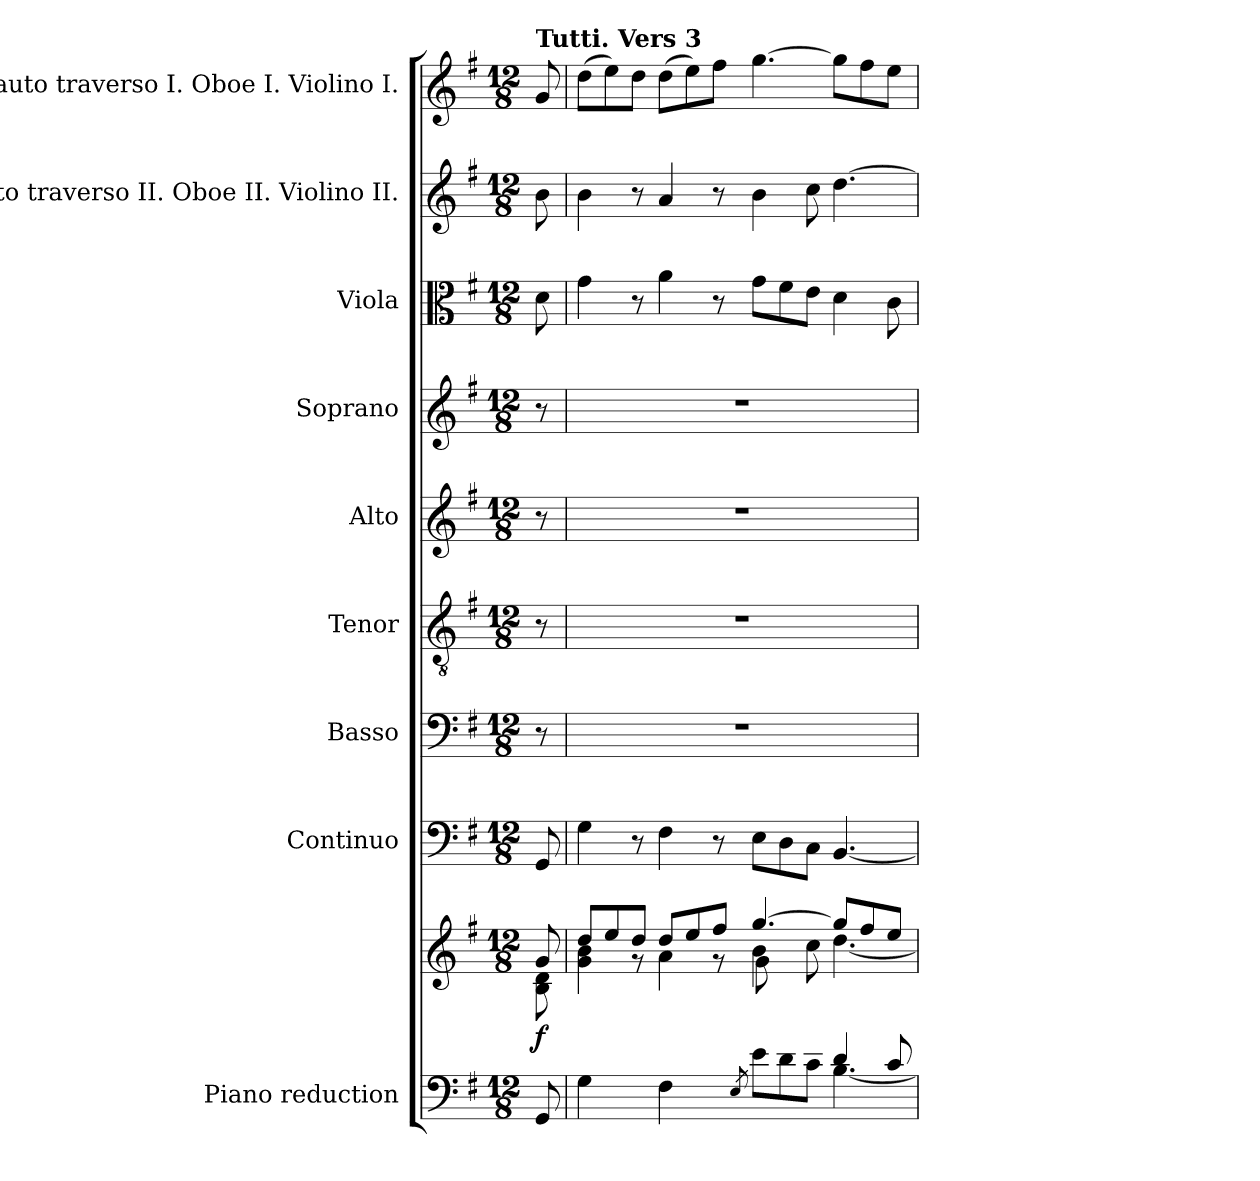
**kern	**kern	**dynam	**kern	**kern	**kern	**kern	**kern	**kern	**kern	**kern
*part9	*part9	*part9	*part8	*part7	*part6	*part5	*part4	*part3	*part2	*part1
*staff10	*staff9	*staff9/10	*staff8	*staff7	*staff6	*staff5	*staff4	*staff3	*staff2	*staff1
*I"Piano reduction	*	*	*I"Continuo	*I"Basso	*I"Tenor	*I"Alto	*I"Soprano	*I"Viola	*I"Flauto traverso II. Oboe II. Violino II.	*I"Flauto traverso I. Oboe I. Violino I.
*I'Pno	*	*	*	*	*	*	*	*I'Vla	*I'Vln	*I'Vln
*clefF4	*clefG2	*	*clefF4	*clefF4	*clefGv2	*clefG2	*clefG2	*clefC3	*clefG2	*clefG2
*k[f#]	*k[f#]	*	*k[f#]	*k[f#]	*k[f#]	*k[f#]	*k[f#]	*k[f#]	*k[f#]	*k[f#]
*M12/8	*M12/8	*	*M12/8	*M12/8	*M12/8	*M12/8	*M12/8	*M12/8	*M12/8	*M12/8
=	=	=	=	=	=	=	=	=	=	=
*	*^	*	*	*	*	*	*	*	*	*
!	!	!	!	!	!	!	!	!	!	!	!LO:TX:a:B:t=Tutti. Vers 3
!	!	!	!LO:DY:b	!	!	!	!	!	!	!	!
8GG/	8g/	8B\ 8d\	f	8GG/	8r	8r	8r	8r	8d\	8b\	8g/
=1	=1	=1	=1	=1	=1	=1	=1	=1	=1	=1	=1
*^	*	*^	*	*	*	*	*	*	*	*	*
4ryy	4G\	8dd/L	4g\ 4b\	2.ryy	.	4G\	1.r	1.r	1.r	1.r	4g\	4b\	(>8dd\L
.	.	8ee/	.	.	.	.	.	.	.	.	.	.	8ee\)
8r	8ryy	8dd/J	8r	.	.	8r	.	.	.	.	8r	8r	8dd\J
4ryy	4F#\	8dd/L	4a\	.	.	4F#\	.	.	.	.	4a\	4a/	(>8dd\L
.	.	8ee/	.	.	.	.	.	.	.	.	.	.	8ee\)
8r	8ryy	8ff#/J	8r	.	.	8r	.	.	.	.	8r	8r	8ff#\J
.	8qE/	.	.	.	.	.	.	.	.	.	.	.	.
8ryy	8e\L	[4.gg/	4b\	8g\L	.	8E\L	.	.	.	.	8g\L	4b\	[4.gg\
8f#/	8d\	.	.	2ryy	.	8D\	.	.	.	.	8f#\	.	.
8e/J	8c\J	.	8cc\	.	.	8C\J	.	.	.	.	8e\J	8cc\	.
4d/	[4.B\	8gg/L]	[4.dd\	.	.	[4.BB/	.	.	.	.	4d\	[4.dd\	8gg\L]
.	.	8ff#/	.	.	.	.	.	.	.	.	.	.	8ff#\
8c/	.	8ee/J	.	8ryy	.	.	.	.	.	.	8c\	.	8ee\J
*v	*v	*	*	*	*	*	*	*	*	*	*	*	*
*	*v	*v	*v	*	*	*	*	*	*	*	*	*
=	=	=	=	=	=	=	=	=	=	=
*-	*-	*-	*-	*-	*-	*-	*-	*-	*-	*-
